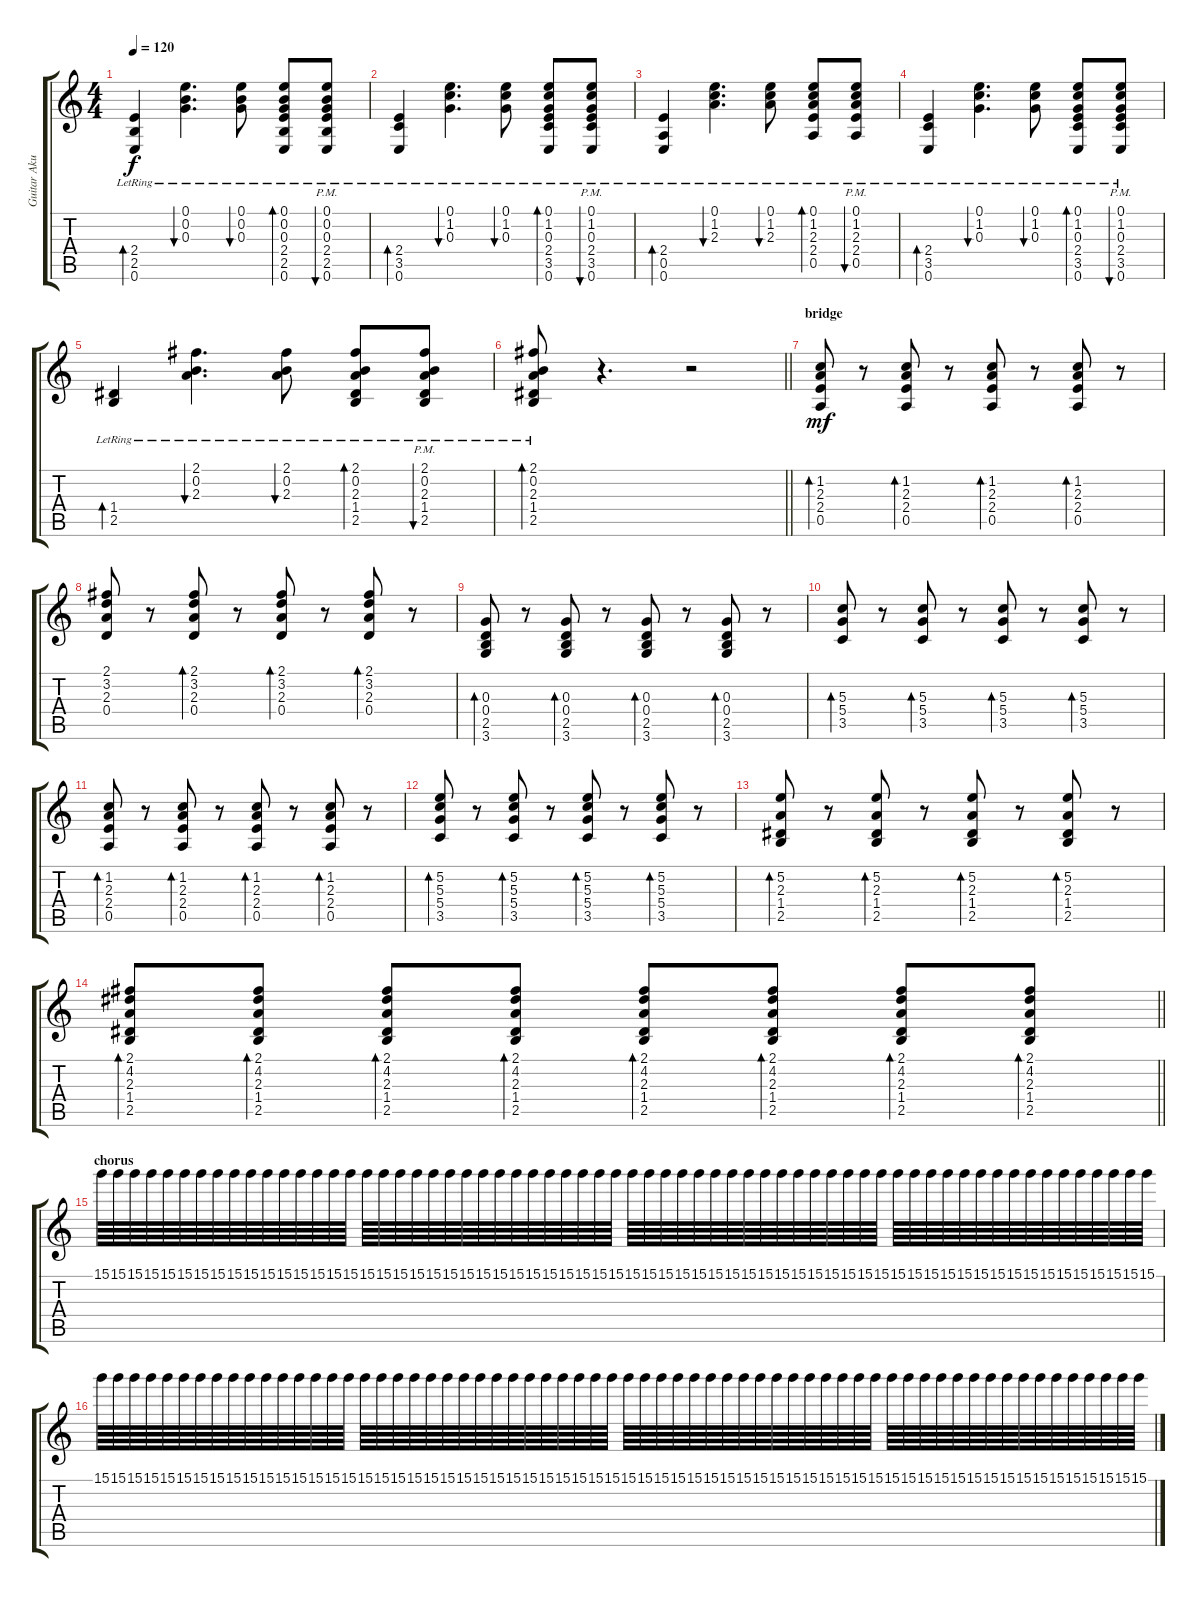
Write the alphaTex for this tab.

\track ("Guitar Akustik" "Guitar Aku") {instrument acousticguitarsteel}
\staff {score tabs}
\tuning (E4 B3 G3 D3 A2 E2) {hide}
\ts (4 4)
\tempo 120
\clef g2
\ks c
(2.4{lr} 2.5{lr} 0.6{lr}).4{bd 120 dy f} (0.1{lr} 0.2{lr} 0.3{lr}).4{d bu 120} (0.1{lr} 0.2{lr} 0.3{lr}).8{bu 60} (0.1{lr} 0.2{lr} 0.3{lr} 2.4{lr} 2.5{lr} 0.6{lr}).8{bd 60} (0.1{pm lr} 0.2{pm lr} 0.3{pm lr} 2.4{pm lr} 2.5{pm lr} 0.6{pm lr}).8{bu 120} |
(2.4{lr} 3.5{lr} 0.6{lr}).4{bd 120} (0.1{lr} 1.2{lr} 0.3{lr}).4{d bu 120} (0.1{lr} 1.2{lr} 0.3{lr}).8{bu 60} (0.1{lr} 1.2{lr} 0.3{lr} 2.4{lr} 3.5{lr} 0.6{lr}).8{bd 60} (0.1{pm lr} 1.2{pm lr} 0.3{pm lr} 2.4{pm lr} 3.5{pm lr} 0.6{pm lr}).8{bu 60} |
(2.4{lr} 0.5{lr} 0.6).4{bd 120} (0.1{lr} 1.2{lr} 2.3{lr}).4{d bu 120} (0.1{lr} 1.2{lr} 2.3{lr}).8{bu 60} (0.1{lr} 1.2{lr} 2.3{lr} 2.4{lr} 0.5{lr}).8{bd 60} (0.1{pm lr} 1.2{pm lr} 2.3{pm lr} 2.4{pm lr} 0.5{pm lr}).8{bu 60} |
(2.4{lr} 3.5{lr} 0.6{lr}).4{bd 120} (0.1{lr} 1.2{lr} 0.3{lr}).4{d bu 120} (0.1{lr} 1.2{lr} 0.3{lr}).8{bu 60} (0.1{lr} 1.2{lr} 0.3{lr} 2.4{lr} 3.5{lr} 0.6{lr}).8{bd 60} (0.1{pm lr} 1.2{pm lr} 0.3{pm lr} 2.4{pm lr} 3.5{pm lr} 0.6{pm lr}).8{bu 60} |
(1.4{lr} 2.5{lr}).4{bd 120} (2.1{lr} 0.2{lr} 2.3{lr}).4{d bu 120} (2.1{lr} 0.2{lr} 2.3{lr}).8{bu 60} (2.1{lr} 0.2{lr} 2.3{lr} 1.4{lr} 2.5{lr}).8{bd 60} (2.1{pm lr} 0.2{pm lr} 2.3{pm lr} 1.4{pm lr} 2.5{pm lr}).8{bu 120} |
\barLineRight lightlight
(2.1{lr} 0.2{lr} 2.3{lr} 1.4{lr} 2.5{lr}).8{bd 120} r.4{d} r.2 |
\section ("" "bridge")
(1.2 2.3 2.4 0.5).8{bd 120 dy mf} r.8 (1.2 2.3 2.4 0.5).8{bd 120} r.8 (1.2 2.3 2.4 0.5).8{bd 120} r.8 (1.2 2.3 2.4 0.5).8{bd 120} r.8 |
(2.1 3.2 2.3 0.4).8 r.8 (2.1 3.2 2.3 0.4).8{bd 120} r.8 (2.1 3.2 2.3 0.4).8{bd 120} r.8 (2.1 3.2 2.3 0.4).8{bd 120} r.8 |
(0.3 0.4 2.5 3.6).8{bd 60} r.8 (0.3 0.4 2.5 3.6).8{bd 60} r.8 (0.3 0.4 2.5 3.6).8{bd 60} r.8 (0.3 0.4 2.5 3.6).8{bd 60} r.8 |
(5.3 5.4 3.5).8{bd 60} r.8 (5.3 5.4 3.5).8{bd 60} r.8 (5.3 5.4 3.5).8{bd 60} r.8 (5.3 5.4 3.5).8{bd 60} r.8 |
(1.2 2.3 2.4 0.5).8{bd 120} r.8 (1.2 2.3 2.4 0.5).8{bd 120} r.8 (1.2 2.3 2.4 0.5).8{bd 120} r.8 (1.2 2.3 2.4 0.5).8{bd 120} r.8 |
(5.2 5.3 5.4 3.5).8{bd 60} r.8 (5.2 5.3 5.4 3.5).8{bd 60} r.8 (5.2 5.3 5.4 3.5).8{bd 60} r.8 (5.2 5.3 5.4 3.5).8{bd 60} r.8 |
(5.2 2.3 1.4 2.5).8{bd 60} r.8 (5.2 2.3 1.4 2.5).8{bd 60} r.8 (5.2 2.3 1.4 2.5).8{bd 60} r.8 (5.2 2.3 1.4 2.5).8{bd 60} r.8 |
\barLineRight lightlight
(2.1 4.2 2.3 1.4 2.5).8{bd 60} (2.1 4.2 2.3 1.4 2.5).8{bd 60} (2.1 4.2 2.3 1.4 2.5).8{bd 60} (2.1 4.2 2.3 1.4 2.5).8{bd 60} (2.1 4.2 2.3 1.4 2.5).8{bd 60} (2.1 4.2 2.3 1.4 2.5).8{bd 60} (2.1 4.2 2.3 1.4 2.5).8{bd 60} (2.1 4.2 2.3 1.4 2.5).8{bd 60} |
\section ("" "chorus")
15.1.64 15.1.64 15.1.64 15.1.64 15.1.64 15.1.64 15.1.64 15.1.64 15.1.64 15.1.64 15.1.64 15.1.64 15.1.64 15.1.64 15.1.64 15.1.64 15.1.64 15.1.64 15.1.64 15.1.64 15.1.64 15.1.64 15.1.64 15.1.64 15.1.64 15.1.64 15.1.64 15.1.64 15.1.64 15.1.64 15.1.64 15.1.64 15.1.64 15.1.64 15.1.64 15.1.64 15.1.64 15.1.64 15.1.64 15.1.64 15.1.64 15.1.64 15.1.64 15.1.64 15.1.64 15.1.64 15.1.64 15.1.64 15.1.64 15.1.64 15.1.64 15.1.64 15.1.64 15.1.64 15.1.64 15.1.64 15.1.64 15.1.64 15.1.64 15.1.64 15.1.64 15.1.64 15.1.64 15.1.64 |
15.1.64 15.1.64 15.1.64 15.1.64 15.1.64 15.1.64 15.1.64 15.1.64 15.1.64 15.1.64 15.1.64 15.1.64 15.1.64 15.1.64 15.1.64 15.1.64 15.1.64 15.1.64 15.1.64 15.1.64 15.1.64 15.1.64 15.1.64 15.1.64 15.1.64 15.1.64 15.1.64 15.1.64 15.1.64 15.1.64 15.1.64 15.1.64 15.1.64 15.1.64 15.1.64 15.1.64 15.1.64 15.1.64 15.1.64 15.1.64 15.1.64 15.1.64 15.1.64 15.1.64 15.1.64 15.1.64 15.1.64 15.1.64 15.1.64 15.1.64 15.1.64 15.1.64 15.1.64 15.1.64 15.1.64 15.1.64 15.1.64 15.1.64 15.1.64 15.1.64 15.1.64 15.1.64 15.1.64 15.1.64
